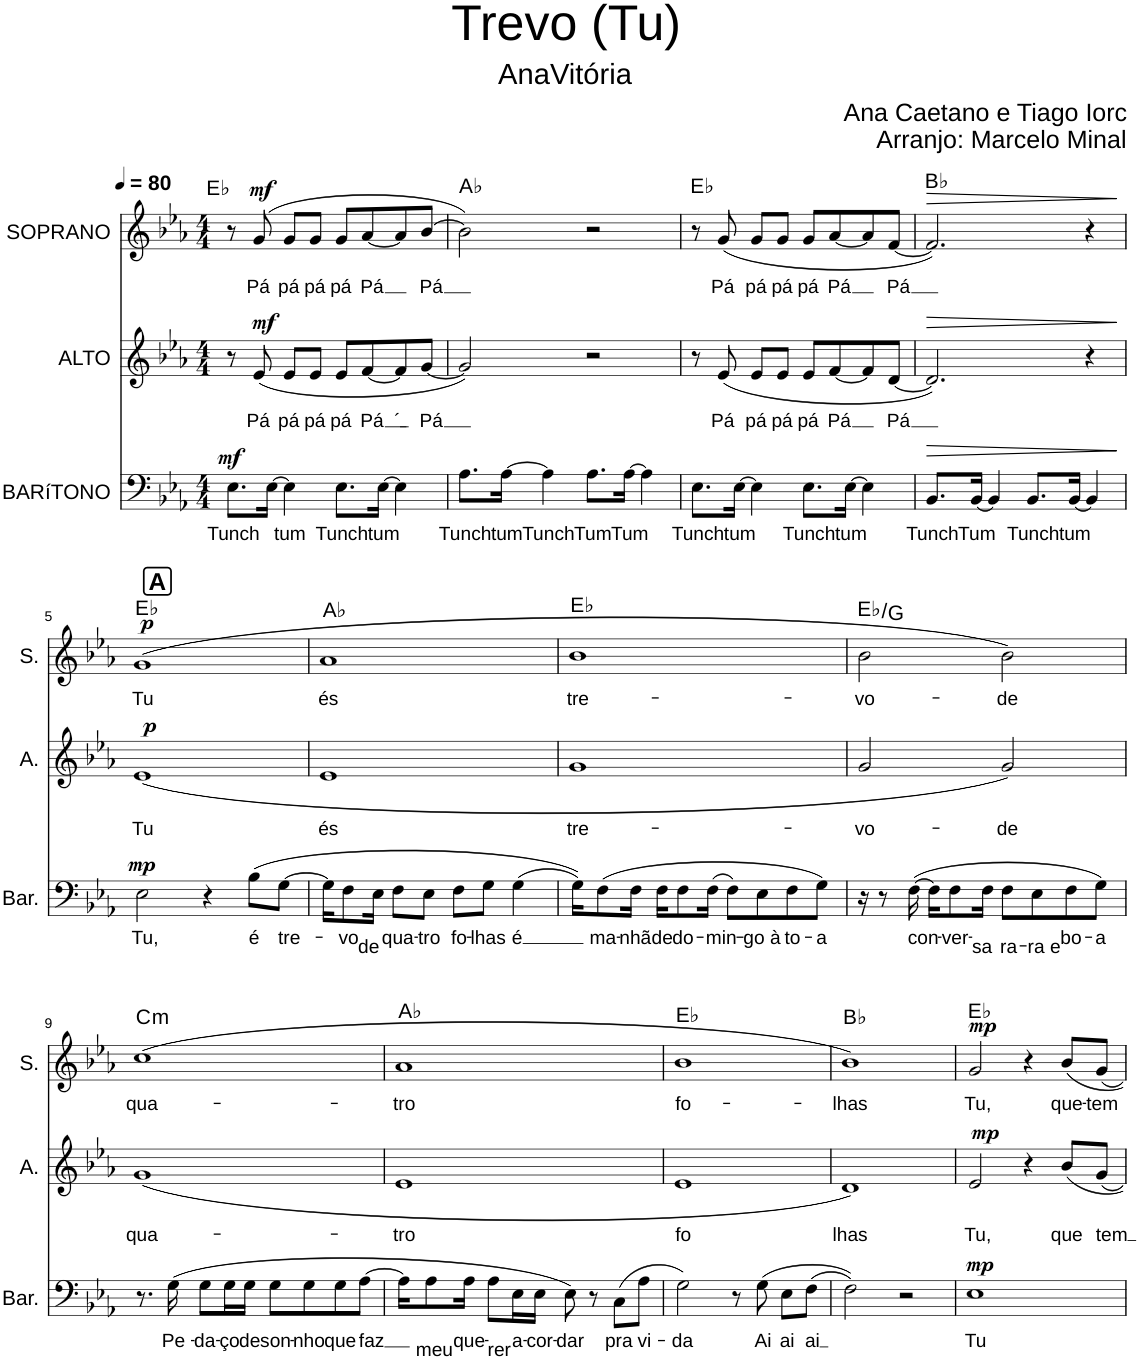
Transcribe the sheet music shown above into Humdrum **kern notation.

**kern	**text	**dynam	**kern	**text	**dynam	**kern	**text	**dynam	**harte
*part3	*part3	*part3	*part2	*part2	*part2	*part1	*part1	*part1	*part1
*staff3	*staff3	*staff3	*staff2	*staff2	*staff2	*staff1	*staff1	*staff1	*
*I"BARíTONO	*	*	*I"ALTO	*	*	*I"SOPRANO	*	*	*
*I'Bar.	*	*	*I'A.	*	*	*I'S.	*	*	*
*clefF4	*	*	*clefG2	*	*	*clefG2	*	*	*
*k[b-e-a-]	*	*	*k[b-e-a-]	*	*	*k[b-e-a-]	*	*	*
*M4/4	*	*	*M4/4	*	*	*M4/4	*	*	*
*MM80	*	*	*MM80	*	*	*MM80	*	*	*
=1	=1	=1	=1	=1	=1	=1	=1	=1	=1
!	!LO:LY:b	!LO:DY:a	!	!	!	!	!	!	!
8.E-\L	Tunch	mf	8r	.	.	8r	.	.	.
!	!	!	!	!LO:LY:b	!LO:DY:a	!	!LO:LY:b	!LO:DY:a	!
.	.	.	(8e-/	Pá	mf	(8g/	Pá	mf	Eb:maj
[16E-\Jk	.	.	.	.	.	.	.	.	.
!	!LO:LY:b	!	!	!LO:LY:b	!	!	!LO:LY:b	!	!
4E-\]	tum	.	8e-/L	pá	.	8g/L	pá	.	.
!	!	!	!	!LO:LY:b	!	!	!LO:LY:b	!	!
.	.	.	8e-/J	pá	.	8g/J	pá	.	.
!	!LO:LY:b	!	!	!LO:LY:b	!	!	!LO:LY:b	!	!
8.E-\L	Tunch	.	8e-/L	pá	.	8g/L	pá	.	.
!	!	!	!	!LO:LY:b	!	!	!LO:LY:b	!	!
.	.	.	[8f/	Pá	.	[8a-/	Pá	.	.
!	!LO:LY:b	!	!	!	!	!	!	!	!
[16E-\Jk	tum	.	.	.	.	.	.	.	.
!	!	!	!	!LO:LY:b	!	!	!	!	!
4E-\]	.	.	8f/]	´	.	8a-/]	.	.	.
!	!	!	!	!LO:LY:b	!	!	!LO:LY:b	!	!
.	.	.	[8g/J	Pá	.	[8b-/J	Pá	.	.
=2	=2	=2	=2	=2	=2	=2	=2	=2	=2
!	!LO:LY:b	!	!	!	!	!	!	!	!
8.A-\L	Tunch	.	2g/])	.	.	2b-\])	.	.	Ab:maj
!	!LO:LY:b	!	!	!	!	!	!	!	!
[16A-\Jk	tum	.	.	.	.	.	.	.	.
!	!LO:LY:b	!	!	!	!	!	!	!	!
4A-\]	Tunch	.	.	.	.	.	.	.	.
!	!LO:LY:b	!	!	!	!	!	!	!	!
8.A-\L	Tum	.	2r	.	.	2r	.	.	.
!	!LO:LY:b	!	!	!	!	!	!	!	!
[16A-\Jk	Tum	.	.	.	.	.	.	.	.
4A-\]	.	.	.	.	.	.	.	.	.
=3	=3	=3	=3	=3	=3	=3	=3	=3	=3
!	!LO:LY:b	!	!	!	!	!	!	!	!
8.E-\L	Tunch	.	8r	.	.	8r	.	.	Eb:maj
!	!	!	!	!LO:LY:b	!	!	!LO:LY:b	!	!
.	.	.	(8e-/	Pá	.	(8g/	Pá	.	.
!	!LO:LY:b	!	!	!	!	!	!	!	!
[16E-\Jk	tum	.	.	.	.	.	.	.	.
!	!	!	!	!LO:LY:b	!	!	!LO:LY:b	!	!
4E-\]	.	.	8e-/L	pá	.	8g/L	pá	.	.
!	!	!	!	!LO:LY:b	!	!	!LO:LY:b	!	!
.	.	.	8e-/J	pá	.	8g/J	pá	.	.
!	!LO:LY:b	!	!	!LO:LY:b	!	!	!LO:LY:b	!	!
8.E-\L	Tunch	.	8e-/L	pá	.	8g/L	pá	.	.
!	!	!	!	!LO:LY:b	!	!	!LO:LY:b	!	!
.	.	.	[8f/	Pá	.	[8a-/	Pá	.	.
!	!LO:LY:b	!	!	!	!	!	!	!	!
[16E-\Jk	tum	.	.	.	.	.	.	.	.
4E-\]	.	.	8f/]	.	.	8a-/]	.	.	.
!	!	!	!	!LO:LY:b	!	!	!LO:LY:b	!	!
.	.	.	[8d/J	Pá	.	[8f/J	Pá	.	.
=4	=4	=4	=4	=4	=4	=4	=4	=4	=4
!	!LO:LY:b	!LO:HP:b	!	!	!LO:HP:b	!	!	!LO:HP:b	!
8.BB-/L	Tunch	>	2.d/])	.	>	2.f/])	.	>	Bb:maj
!	!LO:LY:b	!	!	!	!	!	!	!	!
[16BB-/Jk	Tum	.	.	.	.	.	.	.	.
4BB-/]	.	.	.	.	.	.	.	.	.
!	!LO:LY:b	!	!	!	!	!	!	!	!
8.BB-/L	Tunch	.	.	.	.	.	.	.	.
!	!LO:LY:b	!	!	!	!	!	!	!	!
[16BB-/Jk	tum	.	.	.	.	.	.	.	.
4BB-/]	.	.	4r	.	.	4r	.	.	.
.	.	]	.	.	]	.	.	]	.
!!LO:LB:g=z
!!LO:REH:place=s1:a:B:cj:fs=14:t=A
=5	=5	=5	=5	=5	=5	=5	=5	=5	=5
!	!LO:LY:b	!LO:DY:a	!	!LO:LY:b	!LO:DY:a	!	!LO:LY:b	!LO:DY:a	!
2E-\	Tu,	mp	(1e-	Tu	p	(1g	Tu	p	Eb:maj
4r	.	.	.	.	.	.	.	.	.
!	!LO:LY:b	!	!	!	!	!	!	!	!
(8B-\L	é	.	.	.	.	.	.	.	.
!	!LO:LY:b	!	!	!	!	!	!	!	!
[8G\J	tre-	.	.	.	.	.	.	.	.
=6	=6	=6	=6	=6	=6	=6	=6	=6	=6
!	!	!	!	!LO:LY:b	!	!	!LO:LY:b	!	!
16G\KL]	.	.	1e-	és	.	1a-	és	.	Ab:maj
!	!LO:LY:b	!	!	!	!	!	!	!	!
8F\	-vo	.	.	.	.	.	.	.	.
!	!LO:LY:b	!	!	!	!	!	!	!	!
16E-\Jk	de	.	.	.	.	.	.	.	.
!	!LO:LY:b	!	!	!	!	!	!	!	!
8F\L	qua-	.	.	.	.	.	.	.	.
!	!LO:LY:b	!	!	!	!	!	!	!	!
8E-\J	-tro	.	.	.	.	.	.	.	.
!	!LO:LY:b	!	!	!	!	!	!	!	!
8F\L	fo-	.	.	.	.	.	.	.	.
!	!LO:LY:b	!	!	!	!	!	!	!	!
8G\J	-lhas	.	.	.	.	.	.	.	.
!	!LO:LY:b	!	!	!	!	!	!	!	!
(4G\	é	.	.	.	.	.	.	.	.
=7	=7	=7	=7	=7	=7	=7	=7	=7	=7
!	!	!	!	!LO:LY:b	!	!	!LO:LY:b	!	!
16G\KL))	.	.	1g	tre-	.	1b-	tre-	.	Eb:maj
!	!LO:LY:b	!	!	!	!	!	!	!	!
(8F\	ma-	.	.	.	.	.	.	.	.
!	!LO:LY:b	!	!	!	!	!	!	!	!
16F\Jk	-nhã	.	.	.	.	.	.	.	.
!	!LO:LY:b	!	!	!	!	!	!	!	!
16F\KL	de	.	.	.	.	.	.	.	.
!	!LO:LY:b	!	!	!	!	!	!	!	!
8F\	do-	.	.	.	.	.	.	.	.
!	!LO:LY:b	!	!	!	!	!	!	!	!
(16F\Jk	-min-	.	.	.	.	.	.	.	.
8F\L)	.	.	.	.	.	.	.	.	.
!	!LO:LY:b	!	!	!	!	!	!	!	!
8E-\	-go à	.	.	.	.	.	.	.	.
!	!LO:LY:b	!	!	!	!	!	!	!	!
8F\	to-	.	.	.	.	.	.	.	.
!	!LO:LY:b	!	!	!	!	!	!	!	!
8G\J)	-a	.	.	.	.	.	.	.	.
=8	=8	=8	=8	=8	=8	=8	=8	=8	=8
!	!	!	!	!LO:LY:b	!	!	!LO:LY:b	!	!
16r	.	.	2g/	-vo-	.	2b-\	-vo-	.	Eb:maj/3
8r	.	.	.	.	.	.	.	.	.
!	!LO:LY:b	!	!	!	!	!	!	!	!
([16F\	con-	.	.	.	.	.	.	.	.
16F\KL]	.	.	.	.	.	.	.	.	.
!	!LO:LY:b	!	!	!	!	!	!	!	!
8F\	-ver-	.	.	.	.	.	.	.	.
!	!LO:LY:b	!	!	!	!	!	!	!	!
16F\Jk	-sa	.	.	.	.	.	.	.	.
!	!LO:LY:b	!	!	!LO:LY:b	!	!	!LO:LY:b	!	!
8F\L	-ra-	.	2g/)	-de	.	2b-\)	-de	.	.
!	!LO:LY:b	!	!	!	!	!	!	!	!
8E-\	-ra e	.	.	.	.	.	.	.	.
!	!LO:LY:b	!	!	!	!	!	!	!	!
8F\	bo-	.	.	.	.	.	.	.	.
!	!LO:LY:b	!	!	!	!	!	!	!	!
8G\J)	-a	.	.	.	.	.	.	.	.
!!LO:LB:g=z
=9	=9	=9	=9	=9	=9	=9	=9	=9	=9
!	!	!	!	!LO:LY:b	!	!	!LO:LY:b	!	!LO:H:kt=m
8.r	.	.	(1g	qua-	.	(1cc	qua-	.	C:min
!	!LO:LY:b	!	!	!	!	!	!	!	!
(16G\	Pe-	.	.	.	.	.	.	.	.
!	!LO:LY:b	!	!	!	!	!	!	!	!
8G\L	-da-	.	.	.	.	.	.	.	.
!	!LO:LY:b	!	!	!	!	!	!	!	!
16G\L	-ço	.	.	.	.	.	.	.	.
!	!LO:LY:b	!	!	!	!	!	!	!	!
16G\JJ	de	.	.	.	.	.	.	.	.
!	!LO:LY:b	!	!	!	!	!	!	!	!
8G\L	son-	.	.	.	.	.	.	.	.
!	!LO:LY:b	!	!	!	!	!	!	!	!
8G\	-nho	.	.	.	.	.	.	.	.
!	!LO:LY:b	!	!	!	!	!	!	!	!
8G\	que	.	.	.	.	.	.	.	.
!	!LO:LY:b	!	!	!	!	!	!	!	!
[8A-\J	faz	.	.	.	.	.	.	.	.
=10	=10	=10	=10	=10	=10	=10	=10	=10	=10
!	!	!	!	!LO:LY:b	!	!	!LO:LY:b	!	!
16A-\KL]	.	.	1e-	-tro	.	1a-	-tro	.	Ab:maj
!	!LO:LY:b	!	!	!	!	!	!	!	!
8A-\	meu	.	.	.	.	.	.	.	.
!	!LO:LY:b	!	!	!	!	!	!	!	!
16A-\Jk	que-	.	.	.	.	.	.	.	.
!	!LO:LY:b	!	!	!	!	!	!	!	!
8A-\L	-rer	.	.	.	.	.	.	.	.
!	!LO:LY:b	!	!	!	!	!	!	!	!
16E-\L	a-	.	.	.	.	.	.	.	.
!	!LO:LY:b	!	!	!	!	!	!	!	!
16E-\JJ	-cor-	.	.	.	.	.	.	.	.
!	!LO:LY:b	!	!	!	!	!	!	!	!
8E-\)	-dar	.	.	.	.	.	.	.	.
8r	.	.	.	.	.	.	.	.	.
!	!LO:LY:b	!	!	!	!	!	!	!	!
(8C\L	pra	.	.	.	.	.	.	.	.
!	!LO:LY:b	!	!	!	!	!	!	!	!
8A-\J	vi-	.	.	.	.	.	.	.	.
=11	=11	=11	=11	=11	=11	=11	=11	=11	=11
!	!LO:LY:b	!	!	!LO:LY:b	!	!	!LO:LY:b	!	!
2G\)	-da	.	1e-	fo	.	1b-	fo-	.	Eb:maj
8r	.	.	.	.	.	.	.	.	.
!	!LO:LY:b	!	!	!	!	!	!	!	!
(8G\	Ai	.	.	.	.	.	.	.	.
!	!LO:LY:b	!	!	!	!	!	!	!	!
8E-\L	ai	.	.	.	.	.	.	.	.
!	!LO:LY:b	!	!	!	!	!	!	!	!
(8F\J	ai	.	.	.	.	.	.	.	.
=12	=12	=12	=12	=12	=12	=12	=12	=12	=12
!	!	!	!	!LO:LY:b	!	!	!LO:LY:b	!	!
2F\))	.	.	1d)	lhas	.	1b-)	-lhas	.	Bb:maj
2r	.	.	.	.	.	.	.	.	.
=13	=13	=13	=13	=13	=13	=13	=13	=13	=13
!	!LO:LY:b	!LO:DY:a	!	!LO:LY:b	!LO:DY:a	!	!LO:LY:b	!LO:DY:a	!
1E-	Tu	mp	2e-/	Tu,	mp	2g/	Tu,	mp	Eb:maj
.	.	.	4r	.	.	4r	.	.	.
!	!	!	!	!LO:LY:b	!	!	!LO:LY:b	!	!
.	.	.	8b-/L	que	.	8b-/L	que-	.	.
!	!	!	!	!LO:LY:b	!	!	!LO:LY:b	!	!
.	.	.	8g/J	-tem	.	8g/J	-tem	.	.
=	=	=	=	=	=	=	=	=	=
*-	*-	*-	*-	*-	*-	*-	*-	*-	*-
